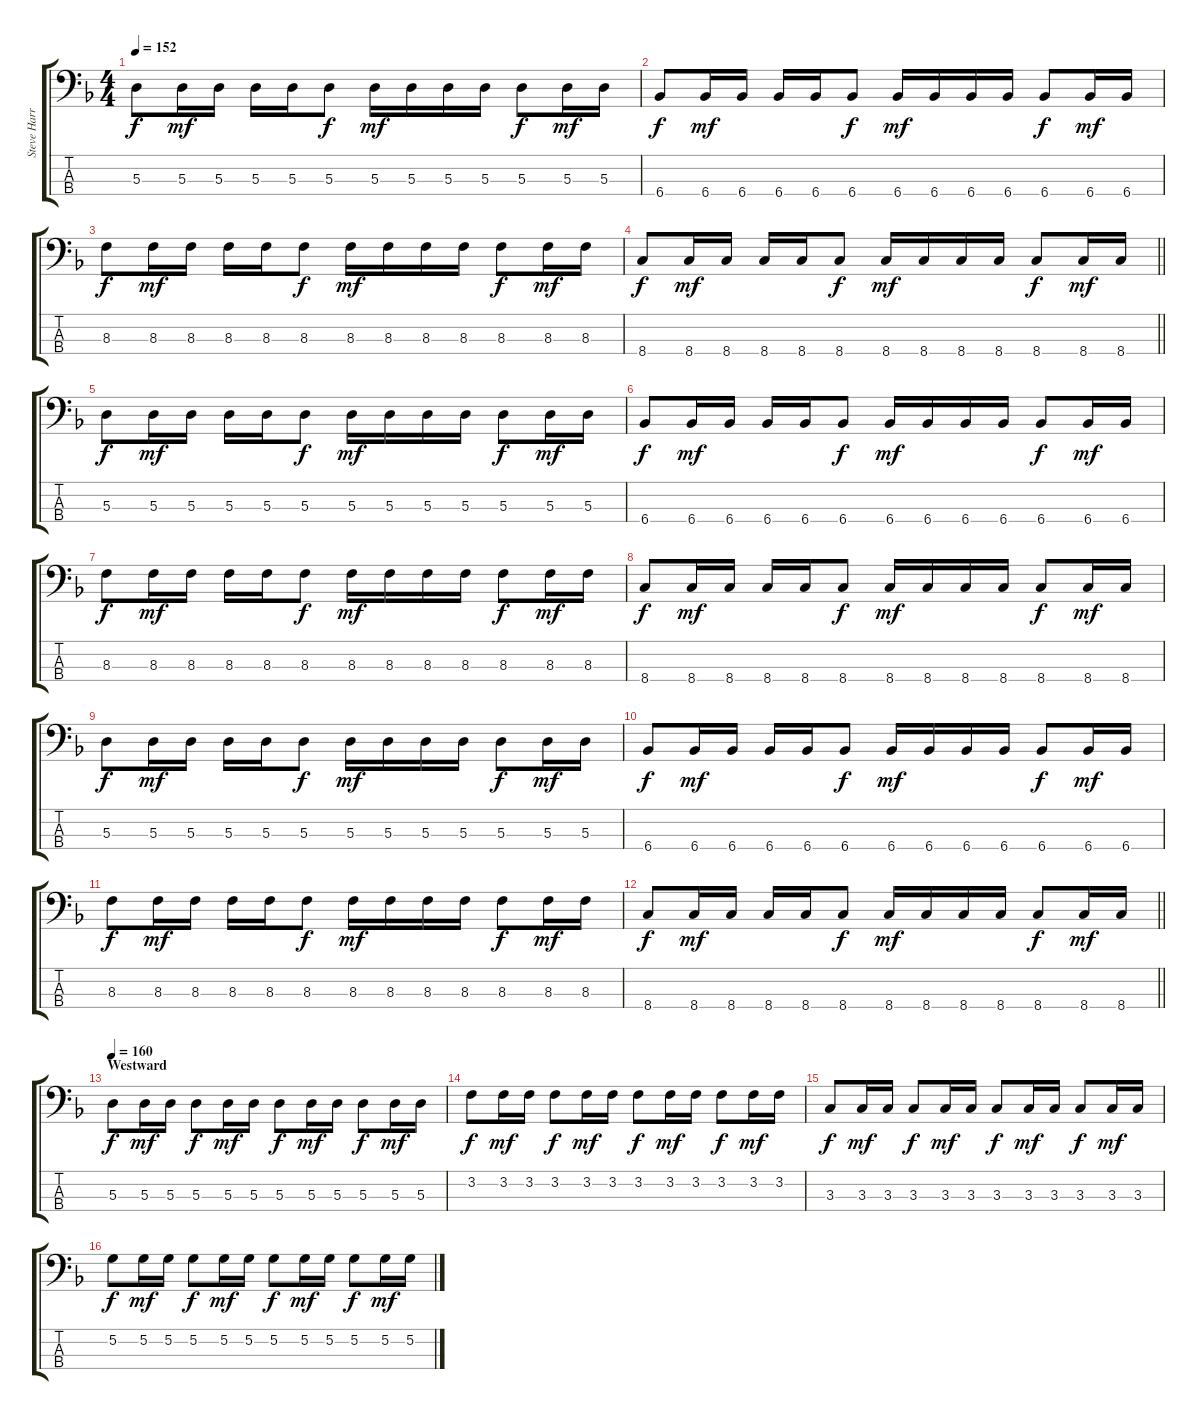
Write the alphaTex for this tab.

\track ("Steve Harris" "Steve Harr") {instrument electricbassfinger}
\staff {score tabs}
\tuning (G2 D2 A1 E1) {hide}
\ts (4 4)
\tempo 152
\clef f4
\ks f
5.3.8{dy f} 5.3.16{dy mf} 5.3.16 5.3.16 5.3.16 5.3.8{dy f} 5.3.16{dy mf} 5.3.16 5.3.16 5.3.16 5.3.8{dy f} 5.3.16{dy mf} 5.3.16 |
6.4.8{dy f} 6.4.16{dy mf} 6.4.16 6.4.16 6.4.16 6.4.8{dy f} 6.4.16{dy mf} 6.4.16 6.4.16 6.4.16 6.4.8{dy f} 6.4.16{dy mf} 6.4.16 |
8.3.8{dy f} 8.3.16{dy mf} 8.3.16 8.3.16 8.3.16 8.3.8{dy f} 8.3.16{dy mf} 8.3.16 8.3.16 8.3.16 8.3.8{dy f} 8.3.16{dy mf} 8.3.16 |
\barLineRight lightlight
8.4.8{dy f} 8.4.16{dy mf} 8.4.16 8.4.16 8.4.16 8.4.8{dy f} 8.4.16{dy mf} 8.4.16 8.4.16 8.4.16 8.4.8{dy f} 8.4.16{dy mf} 8.4.16 |
5.3.8{dy f} 5.3.16{dy mf} 5.3.16 5.3.16 5.3.16 5.3.8{dy f} 5.3.16{dy mf} 5.3.16 5.3.16 5.3.16 5.3.8{dy f} 5.3.16{dy mf} 5.3.16 |
6.4.8{dy f} 6.4.16{dy mf} 6.4.16 6.4.16 6.4.16 6.4.8{dy f} 6.4.16{dy mf} 6.4.16 6.4.16 6.4.16 6.4.8{dy f} 6.4.16{dy mf} 6.4.16 |
8.3.8{dy f} 8.3.16{dy mf} 8.3.16 8.3.16 8.3.16 8.3.8{dy f} 8.3.16{dy mf} 8.3.16 8.3.16 8.3.16 8.3.8{dy f} 8.3.16{dy mf} 8.3.16 |
8.4.8{dy f} 8.4.16{dy mf} 8.4.16 8.4.16 8.4.16 8.4.8{dy f} 8.4.16{dy mf} 8.4.16 8.4.16 8.4.16 8.4.8{dy f} 8.4.16{dy mf} 8.4.16 |
5.3.8{dy f} 5.3.16{dy mf} 5.3.16 5.3.16 5.3.16 5.3.8{dy f} 5.3.16{dy mf} 5.3.16 5.3.16 5.3.16 5.3.8{dy f} 5.3.16{dy mf} 5.3.16 |
6.4.8{dy f} 6.4.16{dy mf} 6.4.16 6.4.16 6.4.16 6.4.8{dy f} 6.4.16{dy mf} 6.4.16 6.4.16 6.4.16 6.4.8{dy f} 6.4.16{dy mf} 6.4.16 |
8.3.8{dy f} 8.3.16{dy mf} 8.3.16 8.3.16 8.3.16 8.3.8{dy f} 8.3.16{dy mf} 8.3.16 8.3.16 8.3.16 8.3.8{dy f} 8.3.16{dy mf} 8.3.16 |
\barLineRight lightlight
8.4.8{dy f} 8.4.16{dy mf} 8.4.16 8.4.16 8.4.16 8.4.8{dy f} 8.4.16{dy mf} 8.4.16 8.4.16 8.4.16 8.4.8{dy f} 8.4.16{dy mf} 8.4.16 |
\section ("" "Westward")
\tempo 160
5.3.8{dy f} 5.3.16{dy mf} 5.3.16 5.3.8{dy f} 5.3.16{dy mf} 5.3.16 5.3.8{dy f} 5.3.16{dy mf} 5.3.16 5.3.8{dy f} 5.3.16{dy mf} 5.3.16 |
3.2.8{dy f} 3.2.16{dy mf} 3.2.16 3.2.8{dy f} 3.2.16{dy mf} 3.2.16 3.2.8{dy f} 3.2.16{dy mf} 3.2.16 3.2.8{dy f} 3.2.16{dy mf} 3.2.16 |
3.3.8{dy f} 3.3.16{dy mf} 3.3.16 3.3.8{dy f} 3.3.16{dy mf} 3.3.16 3.3.8{dy f} 3.3.16{dy mf} 3.3.16 3.3.8{dy f} 3.3.16{dy mf} 3.3.16 |
5.2.8{dy f} 5.2.16{dy mf} 5.2.16 5.2.8{dy f} 5.2.16{dy mf} 5.2.16 5.2.8{dy f} 5.2.16{dy mf} 5.2.16 5.2.8{dy f} 5.2.16{dy mf} 5.2.16
